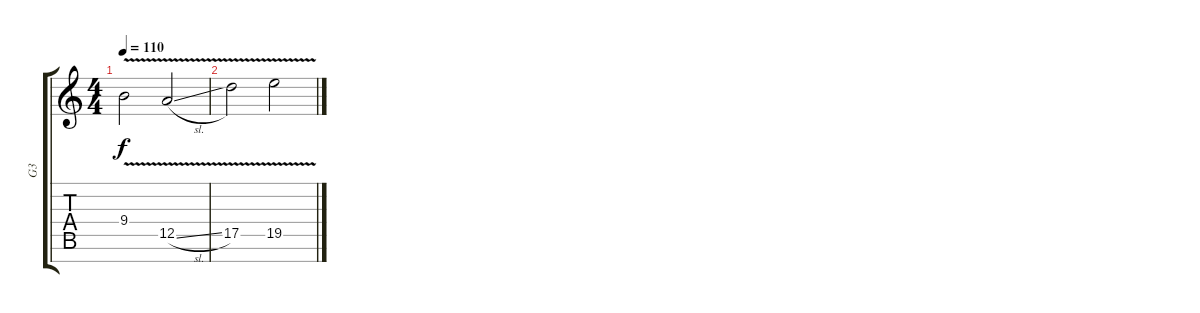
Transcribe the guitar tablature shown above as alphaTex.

\track ("G3" "G3") {instrument distortionguitar}
\staff {score tabs}
\tuning (E4 B3 G3 D3 A2 E2 B1) {hide}
\ts (4 4)
\tempo 110
\clef g2
\ks c
9.4{v}.2{dy f} 12.5{v sl}.2 |
17.5{v}.2 19.5{v}.2
